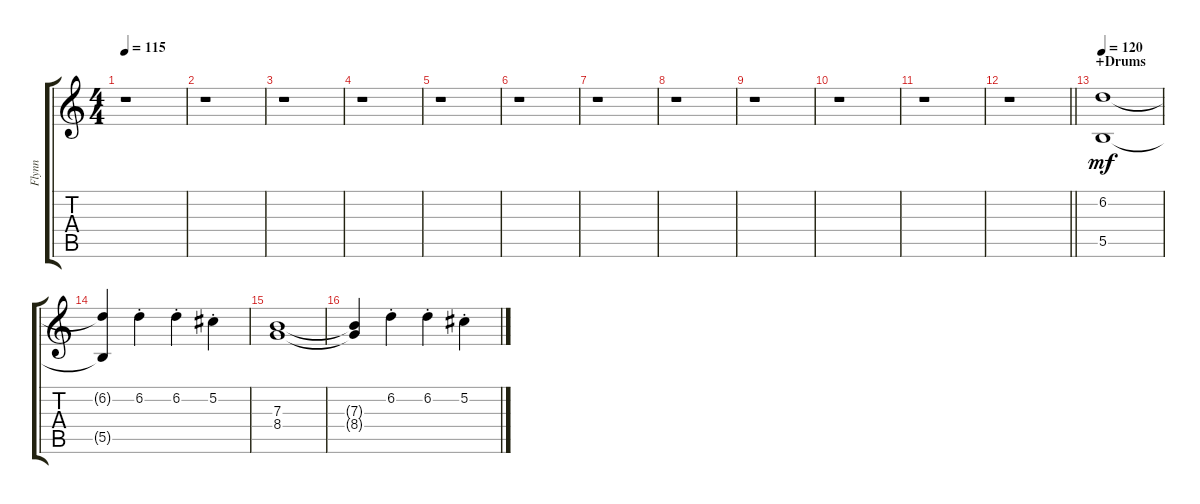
\track ("Flynn" "Flynn") {instrument distortionguitar}
\staff {score tabs}
\tuning (Db4 Ab3 E3 B2 Gb2 B1) {hide}
\ts (4 4)
\tempo 115
\clef g2
\ks c
r.1{dy mf} |
r.1 |
r.1 |
r.1 |
r.1 |
r.1 |
r.1 |
r.1 |
r.1 |
r.1 |
r.1 |
\barLineRight lightlight
r.1 |
\section ("" "+Drums")
\tempo 120
(6.2 5.5).1 |
(6.2{t} 5.5{t}).4 6.2{st}.4 6.2{st}.4 5.2{st}.4 |
(7.3 8.4).1 |
(7.3{t} 8.4{t}).4 6.2{st}.4 6.2{st}.4 5.2{st}.4
